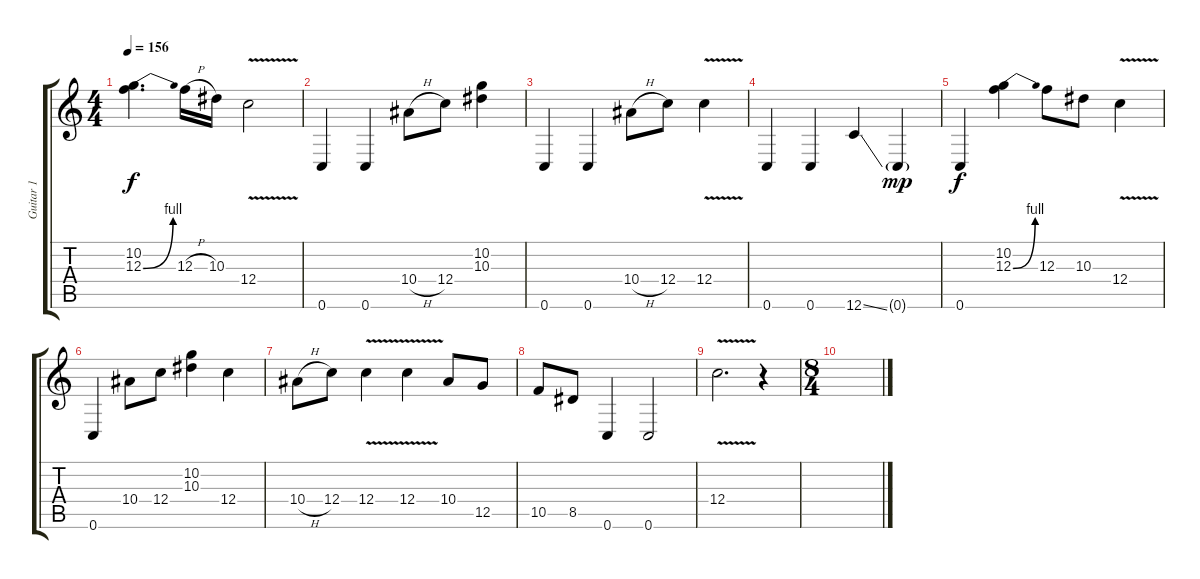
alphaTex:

\track ("Guitar 1" "Guitar 1") {instrument distortionguitar}
\staff {score tabs}
\tuning (D4 A3 F3 C3 G2 C2) {hide}
\ts (4 4)
\tempo 156
\clef g2
\ks c
(10.2 12.3{be (bend 0 0 60 4)}).4{d dy f} 12.3{h}.16 10.3.16 12.4{v}.2 |
0.6.4 0.6.4 10.4{h}.8 12.4.8 (10.2 10.3).4 |
0.6.4 0.6.4 10.4{h}.8 12.4.8 12.4{v}.4 |
0.6.4 0.6.4 12.6{ss}.4 0.6{g}.4{dy mp} |
0.6.4{dy f} (10.2 12.3{be (bend 0 0 60 4)}).4 12.3.8 10.3.8 12.4{v}.4 |
0.6.4 10.4.8 12.4.8 (10.2 10.3).4 12.4.4 |
10.4{h}.8 12.4.8 12.4{v}.4 12.4{v}.4 10.4.8 12.5.8 |
10.5.8 8.5.8 0.6.4 0.6.2 |
12.4{v}.2{d} r.4 |
\ts (8 4)
